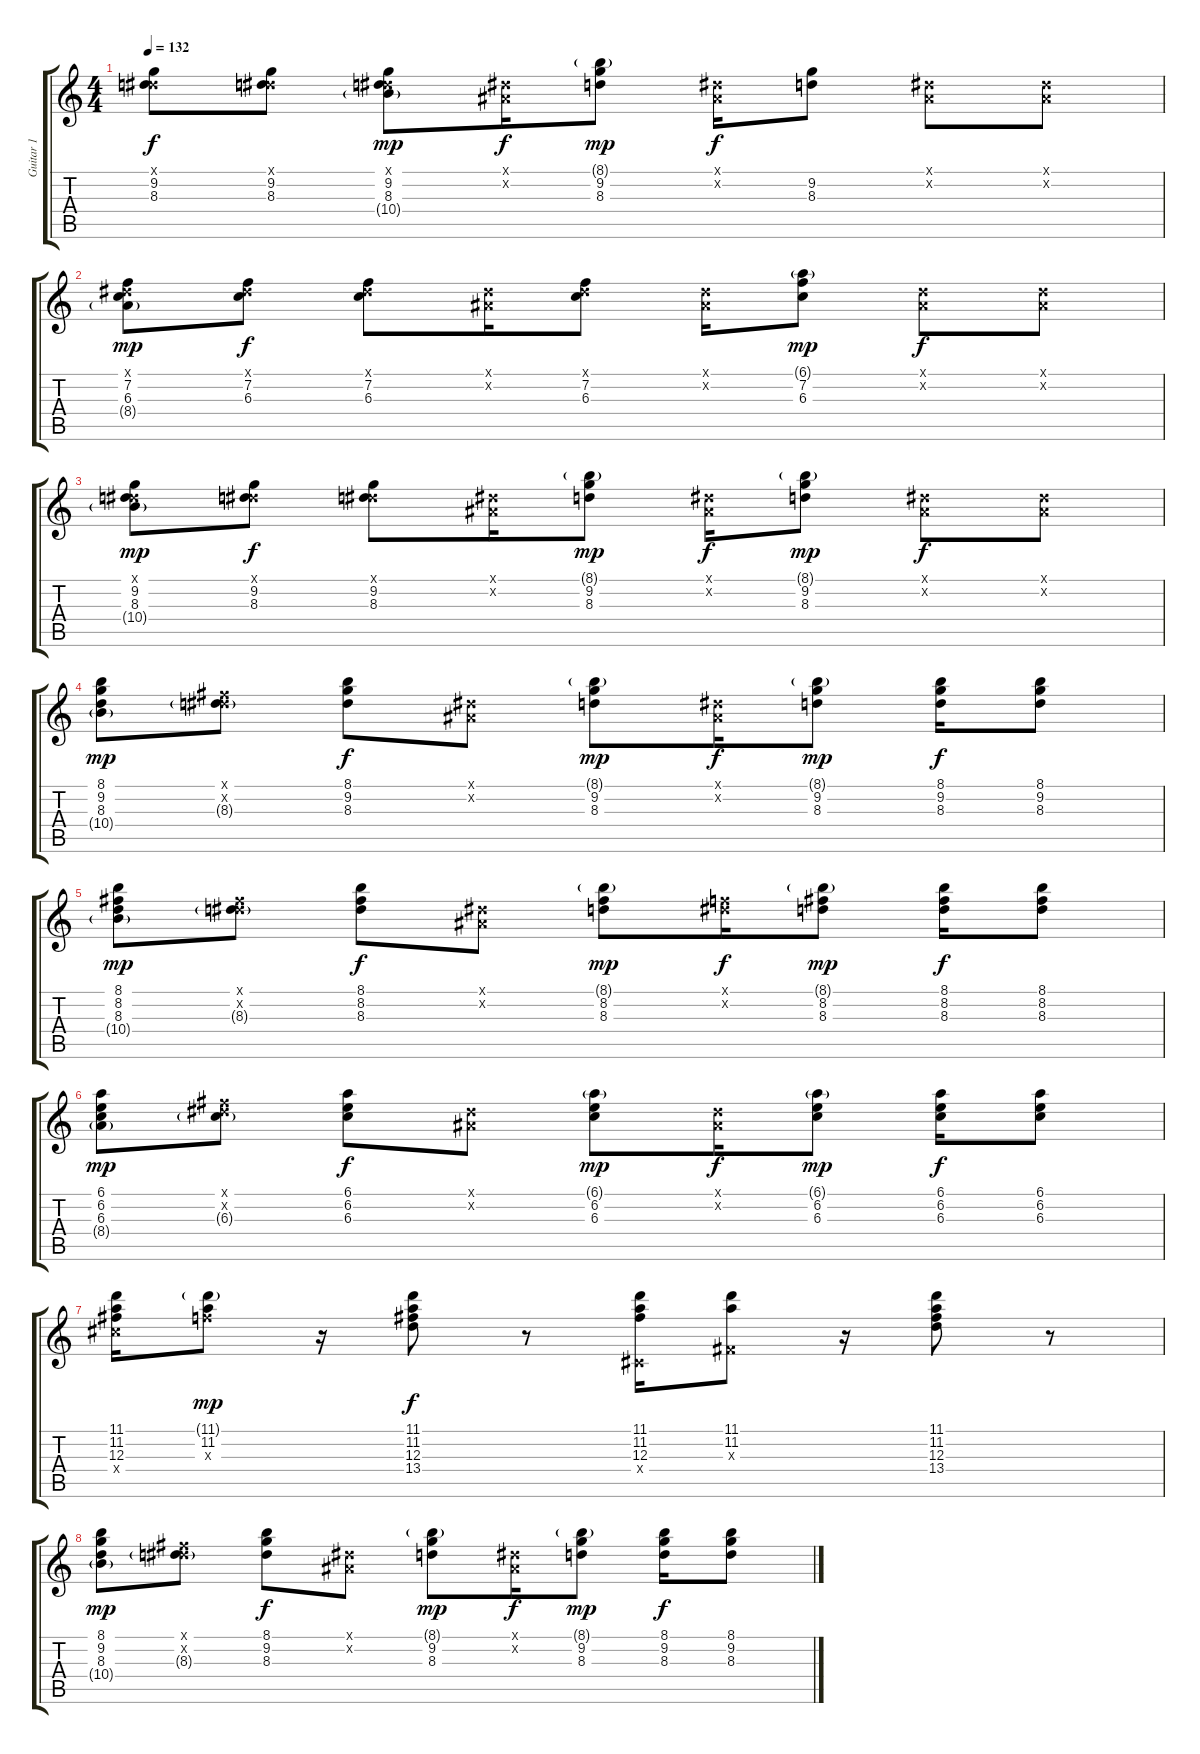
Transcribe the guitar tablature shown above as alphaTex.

\track ("Guitar 1" "Guitar 1") {instrument electricguitarmuted}
\staff {score tabs}
\tuning (Eb4 Bb3 Gb3 Db3 Ab2 Eb2) {hide}
\ts (4 4)
\tempo 132
\clef g2
\ks c
(0.1{x} 9.2 8.3).8{dy f} (0.1{x} 9.2 8.3).8 (0.1{x} 9.2 8.3 10.4{g}).8{dy mp} (0.1{x} 0.2{x}).16{dy f} (8.1{g} 9.2 8.3).8{dy mp} (0.1{x} 0.2{x}).16{dy f} (9.2 8.3).8 (0.1{x} 0.2{x}).8 (0.1{x} 0.2{x}).8 |
(0.1{x} 7.2 6.3 8.4{g}).8{dy mp} (0.1{x} 7.2 6.3).8{dy f} (0.1{x} 7.2 6.3).8 (0.1{x} 0.2{x}).16 (0.1{x} 7.2 6.3).8 (0.1{x} 0.2{x}).16 (6.1{g} 7.2 6.3).8{dy mp} (0.1{x} 0.2{x}).8{dy f} (0.1{x} 0.2{x}).8 |
(0.1{x} 9.2 8.3 10.4{g}).8{dy mp} (0.1{x} 9.2 8.3).8{dy f} (0.1{x} 9.2 8.3).8 (0.1{x} 0.2{x}).16 (8.1{g} 9.2 8.3).8{dy mp} (0.1{x} 0.2{x}).16{dy f} (8.1{g} 9.2 8.3).8{dy mp} (0.1{x} 0.2{x}).8{dy f} (0.1{x} 0.2{x}).8 |
(8.1 9.2 8.3 10.4{g}).8{dy mp} (0.1{x} 8.2{x} 8.3{g}).8 (8.1 9.2 8.3).8{dy f} (0.1{x} 0.2{x}).8 (8.1{g} 9.2 8.3).8{dy mp} (0.1{x} 0.2{x}).16{dy f} (8.1{g} 9.2 8.3).8{dy mp} (8.1 9.2 8.3).16{dy f} (8.1 9.2 8.3).8 |
(8.1 8.2 8.3 10.4{g}).8{dy mp} (0.1{x} 8.2{x} 8.3{g}).8 (8.1 8.2 8.3).8{dy f} (0.1{x} 0.2{x}).8 (8.1{g} 8.2 8.3).8{dy mp} (0.1{x} 7.2{x}).16{dy f} (8.1{g} 8.2 8.3).8{dy mp} (8.1 8.2 8.3).16{dy f} (8.1 8.2 8.3).8 |
(6.1 6.2 6.3 8.4{g}).8{dy mp} (0.1{x} 8.2{x} 6.3{g}).8 (6.1 6.2 6.3).8{dy f} (0.1{x} 0.2{x}).8 (6.1{g} 6.2 6.3).8{dy mp} (0.1{x} 0.2{x}).16{dy f} (6.1{g} 6.2 6.3).8{dy mp} (6.1 6.2 6.3).16{dy f} (6.1 6.2 6.3).8 |
(11.1 11.2 12.3 12.4{x}).16 (11.1{g} 11.2 11.3{x}).8{dy mp} r.16 (11.1 11.2 12.3 13.4).8{dy f} r.8 (11.1 11.2 12.3 0.4{x}).16 (11.1 11.2 0.3{x}).8 r.16 (11.1 11.2 12.3 13.4).8 r.8 |
(8.1 9.2 8.3 10.4{g}).8{dy mp} (0.1{x} 8.2{x} 8.3{g}).8 (8.1 9.2 8.3).8{dy f} (0.1{x} 0.2{x}).8 (8.1{g} 9.2 8.3).8{dy mp} (0.1{x} 0.2{x}).16{dy f} (8.1{g} 9.2 8.3).8{dy mp} (8.1 9.2 8.3).16{dy f} (8.1 9.2 8.3).8
